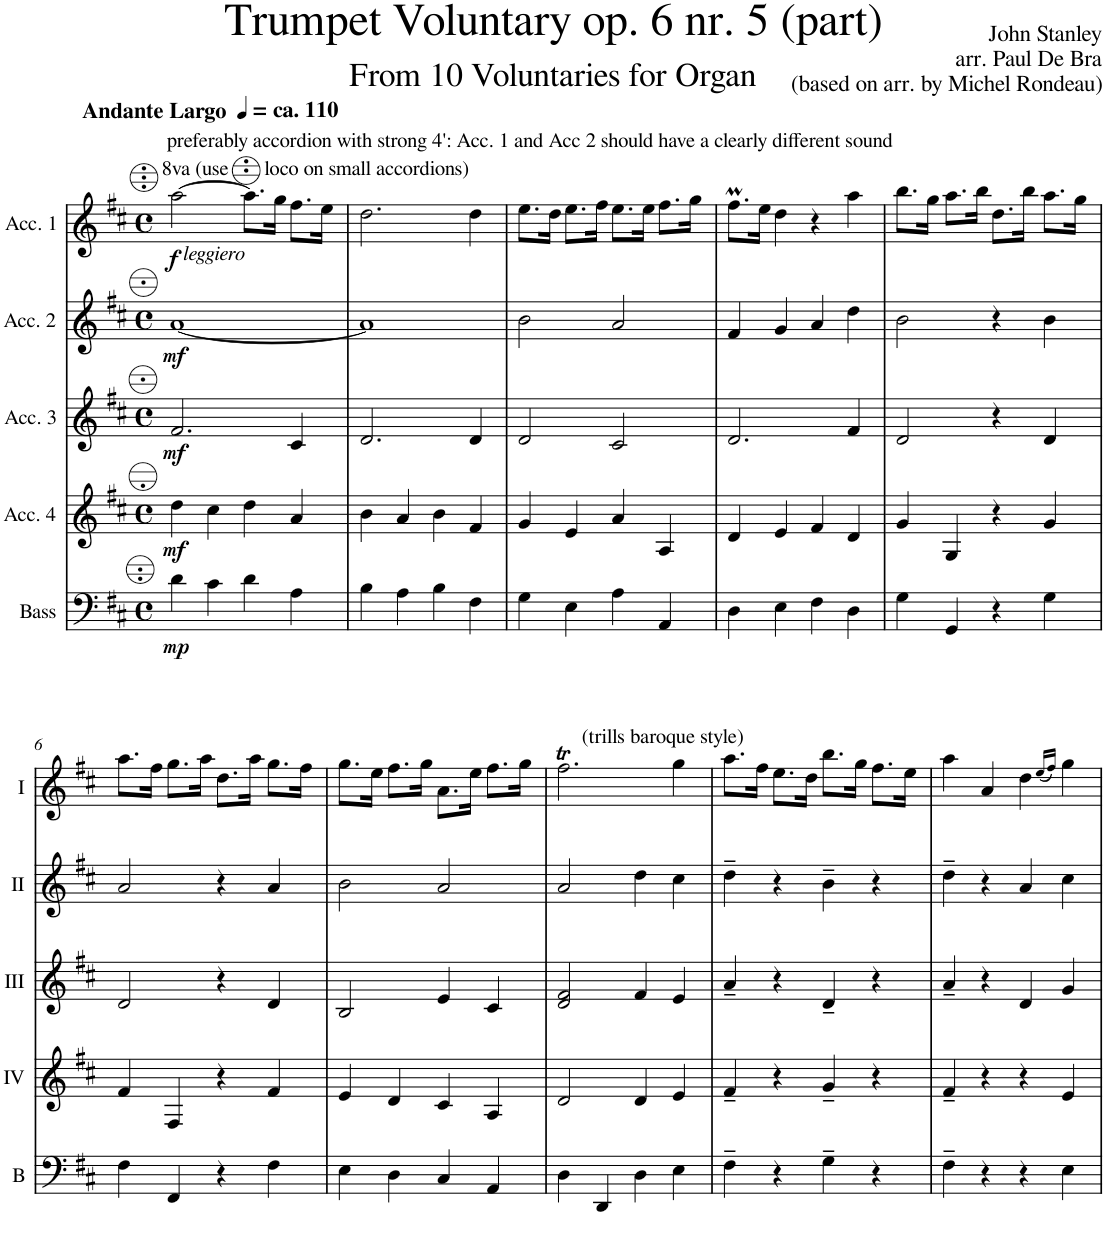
**kern	**dynam	**kern	**dynam	**kern	**dynam	**kern	**dynam	**kern	**dynam
*part5	*part5	*part4	*part4	*part3	*part3	*part2	*part2	*part1	*part1
*staff5	*staff5	*staff4	*staff4	*staff3	*staff3	*staff2	*staff2	*staff1	*staff1
*I"Bass	*	*I"Acc. 4	*	*I"Acc. 3	*	*I"Acc. 2	*	*I"Acc. 1	*
*I'B	*	*	*	*	*	*	*	*	*
*clefF4	*	*clefG2	*	*clefG2	*	*clefG2	*	*clefG2	*
*Trd7c12	*	*Trd7c12	*	*	*	*	*	*	*
*k[f#c#]	*	*k[f#c#]	*	*k[f#c#]	*	*k[f#c#]	*	*k[f#c#]	*
*M4/4	*	*M4/4	*	*M4/4	*	*M4/4	*	*M4/4	*
*met(c)	*	*met(c)	*	*met(c)	*	*met(c)	*	*met(c)	*
=1	=1	=1	=1	=1	=1	=1	=1	=1	=1
!	!	!	!	!	!	!	!	!LO:TX:a:B:t=Andante Largo	!
!	!	!	!	!	!	!	!	!LO:TX:a:B:t=ca. 110	!
!	!	!	!	!	!	!	!	!LO:TX:a:t=8va (use       loco on small accordions)	!
!	!	!	!	!	!	!	!	!LO:TX:a:t=preferably accordion with strong 4'&colon; Acc. 1 and Acc 2 should have a clearly different sound	!
!	!	!	!	!	!	!	!	!LO:TX:b:i:t=leggiero	!
!	!LO:DY:b	!	!LO:DY:b	!	!LO:DY:b	!	!LO:DY:b	!	!LO:DY:b
4d\	mp	4dd\	mf	2.f#/	mf	[1a	mf	[2aa\	f
4c#\	.	4cc#\	.	.	.	.	.	.	.
4d\	.	4dd\	.	.	.	.	.	8.aa\L]	.
.	.	.	.	.	.	.	.	16gg\Jk	.
4A\	.	4a/	.	4c#/	.	.	.	8.ff#\L	.
.	.	.	.	.	.	.	.	16ee\Jk	.
=2	=2	=2	=2	=2	=2	=2	=2	=2	=2
4B\	.	4b\	.	2.d/	.	1a]	.	2.dd\	.
4A\	.	4a/	.	.	.	.	.	.	.
4B\	.	4b\	.	.	.	.	.	.	.
4F#\	.	4f#/	.	4d/	.	.	.	4dd\	.
=3	=3	=3	=3	=3	=3	=3	=3	=3	=3
4G\	.	4g/	.	2d/	.	2b\	.	8.ee\L	.
.	.	.	.	.	.	.	.	16dd\Jk	.
4E\	.	4e/	.	.	.	.	.	8.ee\L	.
.	.	.	.	.	.	.	.	16ff#\Jk	.
4A\	.	4a/	.	2c#/	.	2a/	.	8.ee\L	.
.	.	.	.	.	.	.	.	16ee\Jk	.
4AA/	.	4A/	.	.	.	.	.	8.ff#\L	.
.	.	.	.	.	.	.	.	16gg\Jk	.
=4	=4	=4	=4	=4	=4	=4	=4	=4	=4
4D\	.	4d/	.	2.d/	.	4f#/	.	8.ff#m\L	.
.	.	.	.	.	.	.	.	16ee\Jk	.
4E\	.	4e/	.	.	.	4g/	.	4dd\	.
4F#\	.	4f#/	.	.	.	4a/	.	4r	.
4D\	.	4d/	.	4f#/	.	4dd\	.	4aa\	.
=5	=5	=5	=5	=5	=5	=5	=5	=5	=5
4G\	.	4g/	.	2d/	.	2b\	.	8.bb\L	.
.	.	.	.	.	.	.	.	16gg\Jk	.
4GG/	.	4G/	.	.	.	.	.	8.aa\L	.
.	.	.	.	.	.	.	.	16bb\Jk	.
4r	.	4r	.	4r	.	4r	.	8.dd\L	.
.	.	.	.	.	.	.	.	16bb\Jk	.
4G\	.	4g/	.	4d/	.	4b\	.	8.aa\L	.
.	.	.	.	.	.	.	.	16gg\Jk	.
!!LO:LB:g=z
=6	=6	=6	=6	=6	=6	=6	=6	=6	=6
4F#\	.	4f#/	.	2d/	.	2a/	.	8.aa\L	.
.	.	.	.	.	.	.	.	16ff#\Jk	.
4FF#/	.	4F#/	.	.	.	.	.	8.gg\L	.
.	.	.	.	.	.	.	.	16aa\Jk	.
4r	.	4r	.	4r	.	4r	.	8.dd\L	.
.	.	.	.	.	.	.	.	16aa\Jk	.
4F#\	.	4f#/	.	4d/	.	4a/	.	8.gg\L	.
.	.	.	.	.	.	.	.	16ff#\Jk	.
=7	=7	=7	=7	=7	=7	=7	=7	=7	=7
4E\	.	4e/	.	2B/	.	2b\	.	8.gg\L	.
.	.	.	.	.	.	.	.	16ee\Jk	.
4D\	.	4d/	.	.	.	.	.	8.ff#\L	.
.	.	.	.	.	.	.	.	16gg\Jk	.
4C#/	.	4c#/	.	4e/	.	2a/	.	8.a\L	.
.	.	.	.	.	.	.	.	16ee\Jk	.
4AA/	.	4A/	.	4c#/	.	.	.	8.ff#\L	.
.	.	.	.	.	.	.	.	16gg\Jk	.
=8	=8	=8	=8	=8	=8	=8	=8	=8	=8
!	!	!	!	!	!	!	!	!LO:TX:a:t=(trills baroque style)	!
4D\	.	2d/	.	2d/ 2f#/	.	2a/	.	2.ff#t\	.
4DD/	.	.	.	.	.	.	.	.	.
4D\	.	4d/	.	4f#/	.	4dd\	.	.	.
4E\	.	4e/	.	4e/	.	4cc#\	.	4gg\	.
=9	=9	=9	=9	=9	=9	=9	=9	=9	=9
4F#~\	.	4f#~/	.	4a~/	.	4dd~\	.	8.aa\L	.
.	.	.	.	.	.	.	.	16ff#\Jk	.
4r	.	4r	.	4r	.	4r	.	8.ee\L	.
.	.	.	.	.	.	.	.	16dd\Jk	.
4G~\	.	4g~/	.	4d~/	.	4b~\	.	8.bb\L	.
.	.	.	.	.	.	.	.	16gg\Jk	.
4r	.	4r	.	4r	.	4r	.	8.ff#\L	.
.	.	.	.	.	.	.	.	16ee\Jk	.
=10	=10	=10	=10	=10	=10	=10	=10	=10	=10
4F#~\	.	4f#~/	.	4a~/	.	4dd~\	.	4aa\	.
4r	.	4r	.	4r	.	4r	.	4a/	.
4r	.	4r	.	4d/	.	4a/	.	4dd\	.
.	.	.	.	.	.	.	.	(16qee/LL	.
.	.	.	.	.	.	.	.	16qff#/JJ)	.
4E\	.	4e/	.	4g/	.	4cc#\	.	4gg\	.
=	=	=	=	=	=	=	=	=	=
*-	*-	*-	*-	*-	*-	*-	*-	*-	*-
